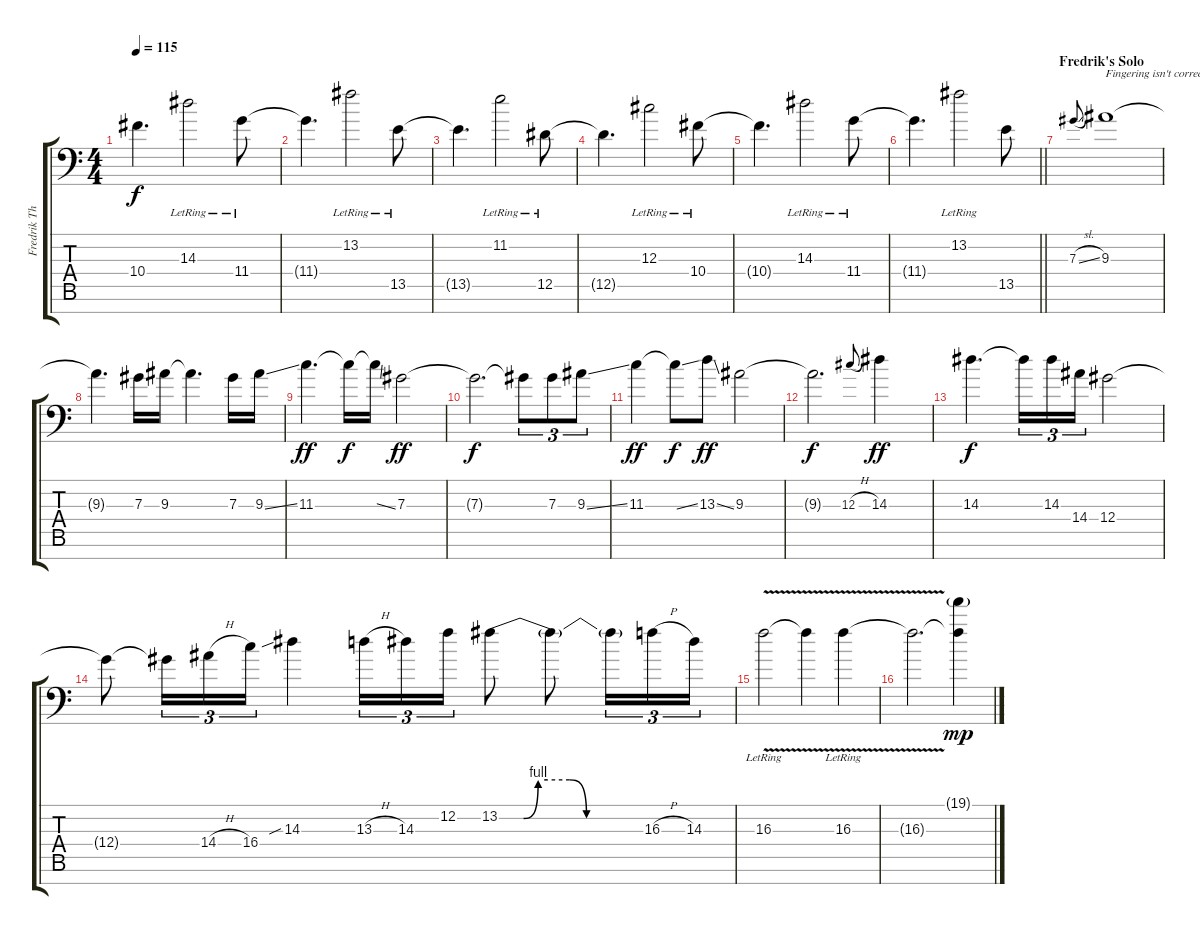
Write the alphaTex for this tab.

\track ("Fredrik Thodendal (Solo/Atmospheric)" "Fredrik Th") {instrument overdrivenguitar}
\staff {score tabs}
\tuning (Bb3 F3 Db3 Ab2 Eb2 Bb1 F1) {hide}
\ts (4 4)
\tempo 115
\clef f4
\ks c
10.4{t}.4{d dy f} 14.3{lr}.2 11.4{lr}.8 |
11.4{t}.4{d} 13.2{lr}.2 13.5{lr}.8 |
13.5{t}.4{d} 11.2{lr}.2 12.5{lr}.8 |
12.5{t}.4{d} 12.3{lr}.2 10.4{lr}.8 |
10.4{t}.4{d} 14.3{lr}.2 11.4{lr}.8 |
\barLineRight lightlight
11.4{t}.4{d} 13.2{lr}.2 13.5.8 |
\section ("" "Fredrik's Solo")
7.3{sl}.8{gr onbeat} 9.3.1{txt "Fingering isn't correct" volume 13 instrument overdrivenguitar} |
9.3{t}.4{d} 7.3.16 9.3.16 9.3{t}.4{d} 7.3.16 9.3{ss}.16 |
11.3.4{d dy ff} 11.3{t}.16{dy f} 11.3{ss t}.16 7.3.2{dy ff} |
7.3{t}.2{d dy f} 7.3{t}.8{tu (3 2)} 7.3.8{tu (3 2)} 9.3{ss}.8{tu (3 2)} |
11.3.4{dy ff} 11.3{ss t}.8{dy f} 13.3{ss}.8{dy ff} 9.3.2 |
9.3{t}.2{d dy f} 12.3{h}.8{gr onbeat} 14.3.4{dy ff} |
14.3.4{d dy f} 14.3{t}.16{tu (3 2)} 14.3.16{tu (3 2)} 14.4.16{tu (3 2)} 12.4.2 |
12.4{t}.8 12.4{t}.16{tu (3 2)} 14.4{h}.16{tu (3 2)} 16.4.16{tu (3 2)} 14.3{sib}.4 13.3{h}.16{tu (3 2)} 14.3.16{tu (3 2)} 12.2.16{tu (3 2)} 13.2{be (custom 0 0 10 0 16 4 20 4 29 4 36 0 39 0 45 0 58 0 60 0)}.8 13.2{t}.8 13.2{t}.16{tu (3 2)} 16.3{h}.16{tu (3 2)} 14.3.16{tu (3 2)} |
16.3{v lr}.2 16.3{t}.4 16.3{v lr}.4 |
16.3{t}.2{d} (19.1{g} 16.3{ss t}).4{dy mp}
